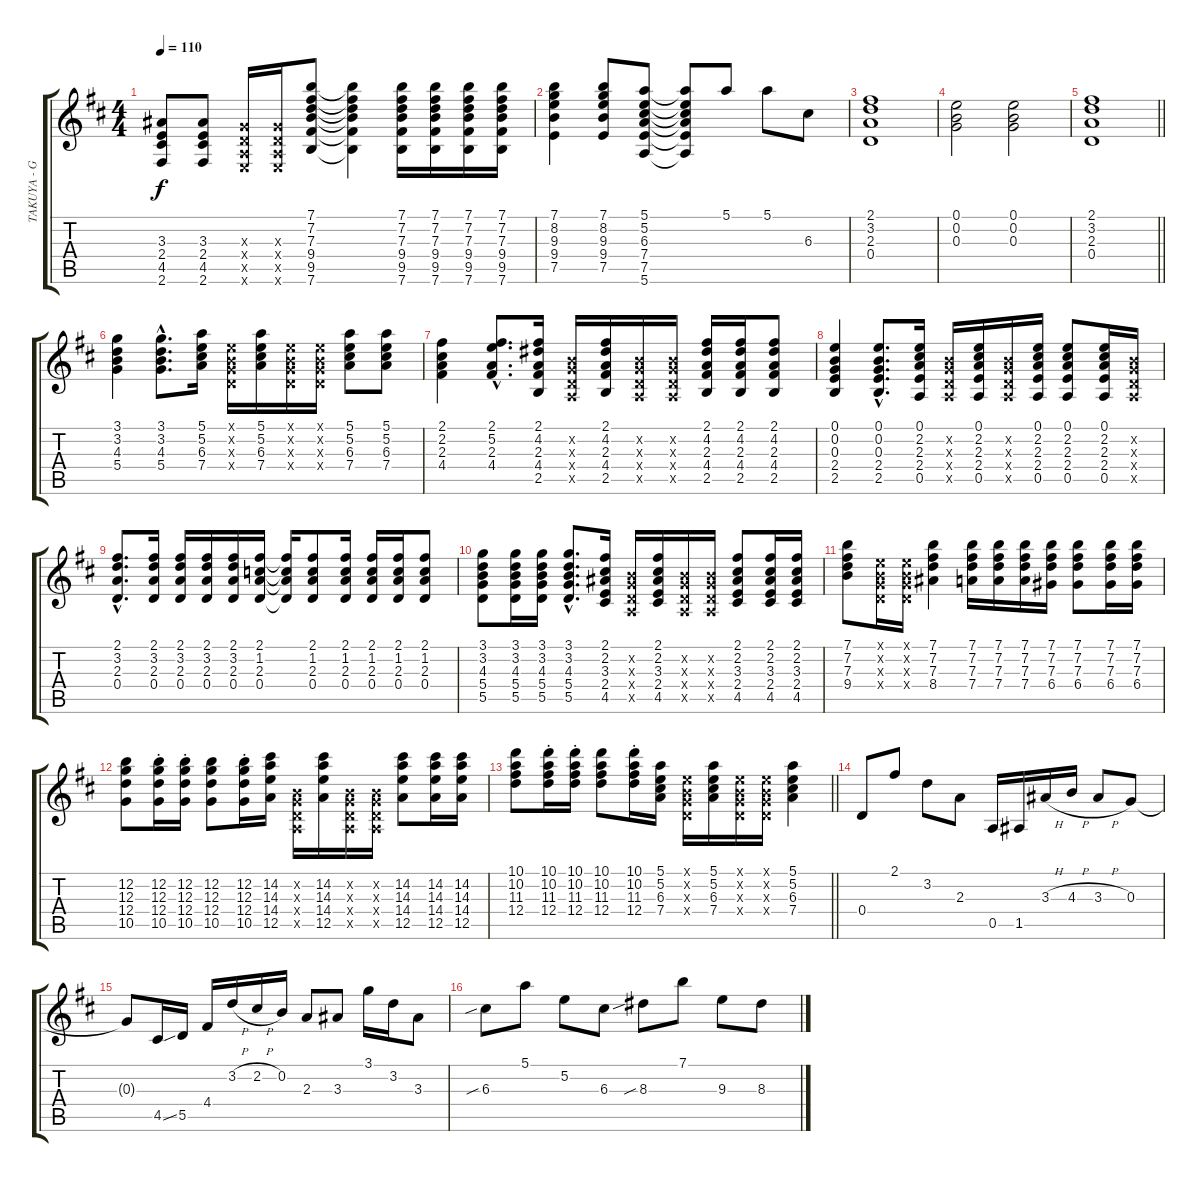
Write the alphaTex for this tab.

\track ("TAKUYA - Guitar 2" "TAKUYA - G") {instrument overdrivenguitar}
\staff {score tabs}
\tuning (E4 B3 G3 D3 A2 E2) {hide}
\ts (4 4)
\tempo 110
\clef g2
\ks d
(3.3 2.4 4.5 2.6).8{dy f} (3.3 2.4 4.5 2.6).8 (0.3{x} 0.4{x} 0.5{x} 0.6{x}).16 (0.3{x} 0.4{x} 0.5{x} 0.6{x}).16 (7.1 7.2 7.3 9.4 9.5 7.6).8 (7.1{t} 7.2{t} 7.3{t} 9.4{t} 9.5{t} 7.6{t}).4 (7.1 7.2 7.3 9.4 9.5 7.6).16 (7.1 7.2 7.3 9.4 9.5 7.6).16 (7.1 7.2 7.3 9.4 9.5 7.6).16 (7.1 7.2 7.3 9.4 9.5 7.6).16 |
(7.1 8.2 9.3 9.4 7.5).4 (7.1 8.2 9.3 9.4 7.5).8 (5.1 5.2 6.3 7.4 7.5 5.6).8 (5.1{t} 5.2{t} 6.3{t} 7.4{t} 7.5{t} 5.6{t}).8 5.1.8 5.1.8 6.3.8 |
(2.1 3.2 2.3 0.4).1 |
(0.1 0.2 0.3).2 (0.1 0.2 0.3).2 |
\barLineRight lightlight
(2.1 3.2 2.3 0.4).1 |
(3.1 3.2 4.3 5.4).4 (3.1{hac} 3.2{hac} 4.3{hac} 5.4{hac}).8{d} (5.1 5.2 6.3 7.4).16 (0.1{x} 0.2{x} 0.3{x} 0.4{x}).16 (5.1 5.2 6.3 7.4).16 (0.1{x} 0.2{x} 0.3{x} 0.4{x}).16 (0.1{x} 0.2{x} 0.3{x} 0.4{x}).16 (5.1 5.2 6.3 7.4).8 (5.1 5.2 6.3 7.4).8 |
(2.1 2.2 2.3 4.4).4 (2.1{hac} 5.2{hac} 2.3{hac} 4.4{hac}).8{d} (2.1 4.2 2.3 4.4 2.5).16 (0.2{x} 0.3{x} 0.4{x} 0.5{x}).16 (2.1 4.2 2.3 4.4 2.5).16 (0.2{x} 0.3{x} 0.4{x} 0.5{x}).16 (0.2{x} 0.3{x} 0.4{x} 0.5{x}).16 (2.1 4.2 2.3 4.4 2.5).16 (2.1 4.2 2.3 4.4 2.5).16 (2.1 4.2 2.3 4.4 2.5).8 |
(0.1 0.2 0.3 2.4 2.5).4 (0.1{hac} 0.2{hac} 0.3{hac} 2.4{hac} 2.5{hac}).8{d} (0.1 2.2 2.3 2.4 0.5).16 (0.2{x} 0.3{x} 0.4{x} 0.5{x}).16 (0.1 2.2 2.3 2.4 0.5).16 (0.2{x} 0.3{x} 0.4{x} 0.5{x}).16 (0.1 2.2 2.3 2.4 0.5).16 (0.1 2.2 2.3 2.4 0.5).8 (0.1 2.2 2.3 2.4 0.5).16 (0.2{x} 0.3{x} 0.4{x} 0.5{x}).16 |
(2.1{hac} 3.2{hac} 2.3{hac} 0.4{hac}).8{d} (2.1 3.2 2.3 0.4).16 (2.1 3.2 2.3 0.4).16 (2.1 3.2 2.3 0.4).16 (2.1 3.2 2.3 0.4).16 (2.1 1.2 2.3 0.4).16 (2.1{t} 1.2{t} 2.3{t} 0.4{t}).16 (2.1 1.2 2.3 0.4).8 (2.1 1.2 2.3 0.4).16 (2.1 1.2 2.3 0.4).16 (2.1 1.2 2.3 0.4).16 (2.1 1.2 2.3 0.4).8 |
(3.1 3.2 4.3 5.4 5.5).8 (3.1 3.2 4.3 5.4 5.5).16 (3.1 3.2 4.3 5.4 5.5).16 (3.1{hac} 3.2{hac} 4.3{hac} 5.4{hac} 5.5{hac}).8{d} (2.1 2.2 3.3 2.4 4.5).16 (0.2{x} 0.3{x} 0.4{x} 0.5{x}).16 (2.1 2.2 3.3 2.4 4.5).16 (0.2{x} 0.3{x} 0.4{x} 0.5{x}).16 (0.2{x} 0.3{x} 0.4{x} 0.5{x}).16 (2.1 2.2 3.3 2.4 4.5).8 (2.1 2.2 3.3 2.4 4.5).16 (2.1 2.2 3.3 2.4 4.5).16 |
(7.1 7.2 7.3 9.4).8 (0.1{x} 0.2{x} 0.3{x} 0.4{x}).16 (0.1{x} 0.2{x} 0.3{x} 0.4{x}).16 (7.1 7.2 7.3 8.4).4 (7.1 7.2 7.3 7.4).16 (7.1 7.2 7.3 7.4).16 (7.1 7.2 7.3 7.4).16 (7.1 7.2 7.3 6.4).16 (7.1 7.2 7.3 6.4).8 (7.1 7.2 7.3 6.4).16 (7.1 7.2 7.3 6.4).16 |
(12.2 12.3 12.4 10.5).8 (12.2{st} 12.3{st} 12.4{st} 10.5{st}).16 (12.2{st} 12.3{st} 12.4{st} 10.5{st}).16 (12.2 12.3 12.4 10.5).8 (12.2{st} 12.3{st} 12.4{st} 10.5{st}).16 (14.2 14.3 14.4 12.5).16 (0.2{x} 0.3{x} 0.4{x} 0.5{x}).16 (14.2 14.3 14.4 12.5).16 (0.2{x} 0.3{x} 0.4{x} 0.5{x}).16 (0.2{x} 0.3{x} 0.4{x} 0.5{x}).16 (14.2 14.3 14.4 12.5).8 (14.2 14.3 14.4 12.5).16 (14.2 14.3 14.4 12.5).16 |
\barLineRight lightlight
(10.1 10.2 11.3 12.4).8 (10.1{st} 10.2 11.3{st} 12.4{st}).16 (10.1{st} 10.2{st} 11.3{st} 12.4{st}).16 (10.1 10.2 11.3 12.4).8 (10.1{st} 10.2{st} 11.3{st} 12.4{st}).16 (5.1 5.2 6.3 7.4).16 (0.1{x} 0.2{x} 0.3{x} 0.4{x}).16 (5.1 5.2 6.3 7.4).16 (0.1{x} 0.2{x} 0.3{x} 0.4{x}).16 (0.1{x} 0.2{x} 0.3{x} 0.4{x}).16 (5.1 5.2 6.3 7.4).4 |
0.4.8 2.1.8 3.2.8 2.3.8 0.5.16 1.5.16 3.3{h}.16 4.3{h}.16 3.3{h}.8 0.3.8 |
0.3{t}.8 4.5{ss}.16 5.5.16 4.4.16 3.2{h}.16 2.2{h}.16 0.2.16 2.3.8 3.3.8 3.1.16 3.2.16 3.3.8 |
6.3{sib}.8 5.1.8 5.2.8 6.3.8 8.3{sib}.8 7.1.8 9.3.8 8.3.8
